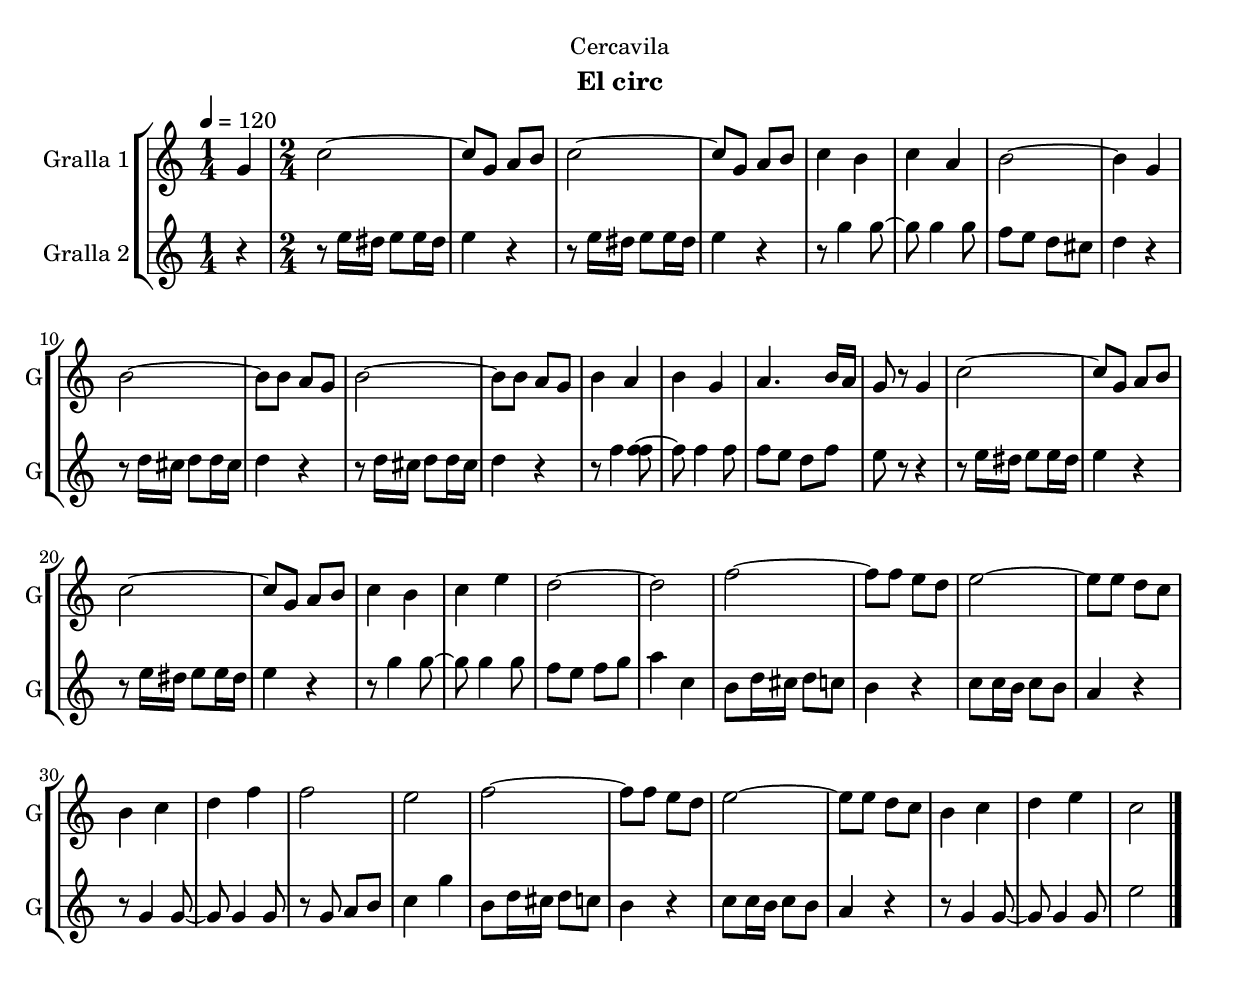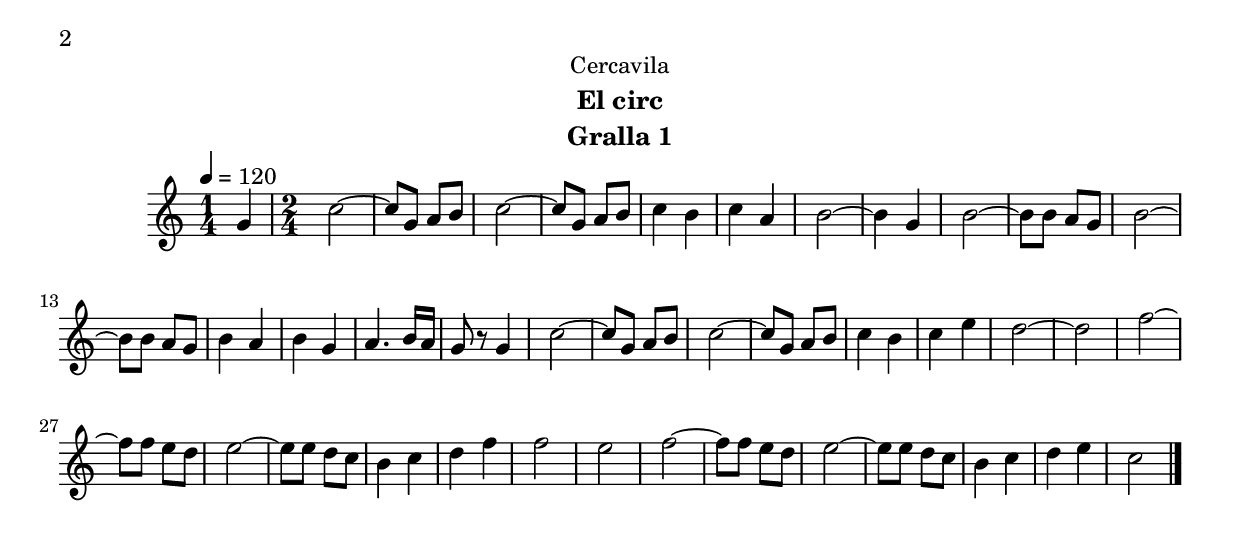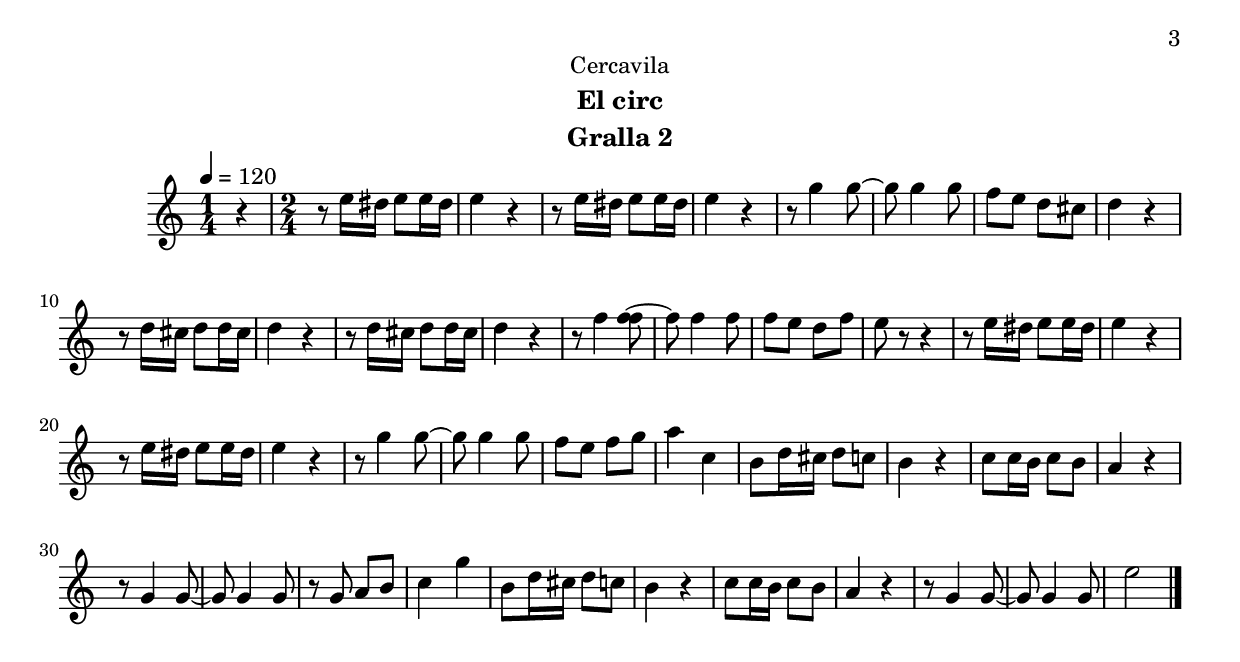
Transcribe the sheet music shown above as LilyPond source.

\version "2.22.1"

\header {
  dedication="Cercavila"
  title=""
  subtitle="El circ"
  subsubtitle=""
  poet=""
  meter=""
  piece=""
  composer=""
  arranger=""
  opus=""
  instrument=""
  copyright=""
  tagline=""
}

liniaroAa =
\relative g'
{
  \tempo 4=120
  \clef treble
  \key c \major
  \time 1/4
  g4  |
  \time 2/4   c2 ~  |
  c8 g a b  |
  c2 ~  |
  %05
  c8 g a b  |
  c4 b  |
  c4 a  |
  b2 ~  |
  b4 g  |
  %10
  b2 ~  |
  b8 b a g  |
  b2 ~  |
  b8 b a g  |
  b4 a  |
  %15
  b4 g  |
  a4. b16 a  |
  g8 r g4  |
  c2 ~  |
  c8 g a b  |
  %20
  c2 ~  |
  c8 g a b  |
  c4 b  |
  c4 e  |
  d2 ~  |
  %25
  d2  |
  f2 ~  |
  f8 f e d  |
  e2 ~  |
  e8 e d c  |
  %30
  b4 c  |
  d4 f  |
  f2  |
  e2  |
  f2 ~  |
  %35
  f8 f e d  |
  e2 ~  |
  e8 e d c  |
  b4 c  |
  d4 e  |
  %40
  c2  \bar "|."
}

liniaroAb =
\relative e''
{
  \tempo 4=120
  \clef treble
  \key c \major
  \time 1/4
  r4  |
  \time 2/4   r8 e16 dis e8 e16 dis  |
  e4 r  |
  r8 e16 dis e8 e16 dis  |
  %05
  e4 r  |
  r8 g4 g8 ~  |
  g8 g4 g8  |
  f8 e d cis  |
  d4 r  |
  %10
  r8 d16 cis d8 d16 cis  |
  d4 r  |
  r8 d16 cis d8 d16 cis  |
  d4 r  |
  r8 f4 <f f>8 ~  |
  %15
  f8 f4 f8  |
  f8 e d f  |
  e8 r r4  |
  r8 e16 dis e8 e16 dis  |
  e4 r  |
  %20
  r8 e16 dis e8 e16 dis  |
  e4 r  |
  r8 g4 g8 ~  |
  g8 g4 g8  |
  f8 e f g  |
  %25
  a4 c,  |
  b8 d16 cis d8 c  |
  b4 r  |
  c8 c16 b c8 b  |
  a4 r  |
  %30
  r8 g4 g8 ~  |
  g8 g4 g8  |
  r8 g a b  |
  c4 g'  |
  b,8 d16 cis d8 c  |
  %35
  b4 r  |
  c8 c16 b c8 b  |
  a4 r  |
  r8 g4 g8 ~  |
  g8 g4 g8  |
  %40
  e'2  \bar "|."
}

\bookpart {
  \score {
    \new StaffGroup {
      \override Score.RehearsalMark #'self-alignment-X = #LEFT
      <<
        \new Staff \with {instrumentName = #"Gralla 1" shortInstrumentName = #"G"} \liniaroAa
        \new Staff \with {instrumentName = #"Gralla 2" shortInstrumentName = #"G"} \liniaroAb
      >>
    }
    \layout {}
  }
  \score { \unfoldRepeats
    \new StaffGroup {
      \override Score.RehearsalMark #'self-alignment-X = #LEFT
      <<
        \new Staff \with {instrumentName = #"Gralla 1" shortInstrumentName = #"G"} \liniaroAa
        \new Staff \with {instrumentName = #"Gralla 2" shortInstrumentName = #"G"} \liniaroAb
      >>
    }
    \midi {
      \set Staff.midiInstrument = "oboe"
      \set DrumStaff.midiInstrument = "drums"
    }
  }
}

\bookpart {
  \header {instrument="Gralla 1"}
  \score {
    \new StaffGroup {
      \override Score.RehearsalMark #'self-alignment-X = #LEFT
      <<
        \new Staff \liniaroAa
      >>
    }
    \layout {}
  }
  \score { \unfoldRepeats
    \new StaffGroup {
      \override Score.RehearsalMark #'self-alignment-X = #LEFT
      <<
        \new Staff \liniaroAa
      >>
    }
    \midi {
      \set Staff.midiInstrument = "oboe"
      \set DrumStaff.midiInstrument = "drums"
    }
  }
}

\bookpart {
  \header {instrument="Gralla 2"}
  \score {
    \new StaffGroup {
      \override Score.RehearsalMark #'self-alignment-X = #LEFT
      <<
        \new Staff \liniaroAb
      >>
    }
    \layout {}
  }
  \score { \unfoldRepeats
    \new StaffGroup {
      \override Score.RehearsalMark #'self-alignment-X = #LEFT
      <<
        \new Staff \liniaroAb
      >>
    }
    \midi {
      \set Staff.midiInstrument = "oboe"
      \set DrumStaff.midiInstrument = "drums"
    }
  }
}

